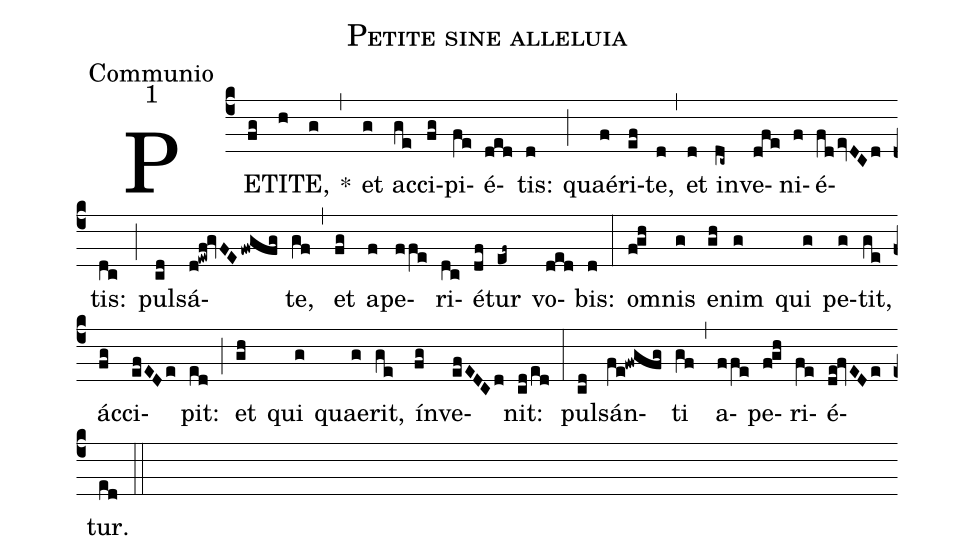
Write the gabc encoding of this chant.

name:Petite sine alleluia;
office-part:Communio;
mode:1;
%%
(c4) PE(fg)TI(h)TE,(g) *(,) et(g) ac(ge)ci(fg)pi(fe)é(ded)tis:(d) (;) quaé(f)ri(ef)te,(d) (,) et(d) in(dc~)ve(dfe)ni(f)é(fdevDCd)tis:(dc) (;) pul(cd)sá(d!ewf!gvFEfwgfg)te,(gf) (,) et(fg) a(f)pe(ffe)ri(dc)é(df)tur(ef~) vo(ded)bis:(d) (:) o(f!gh)mnis(g) e(gh)nim(g) qui(g) pe(g)tit,(ge) ác(fg)ci(efEDe)pit:(ed) (;) et(gh) qui(g) quae(g)rit,(ge) ín(fg)ve(efEDCd)nit:(cd/ed) (:) pul(cd)sán(fe!fwgfg)ti(gf) (,) a(ffe)pe(f!gh)ri(fe)é(de!fvEDe)tur.(ed) (::)
